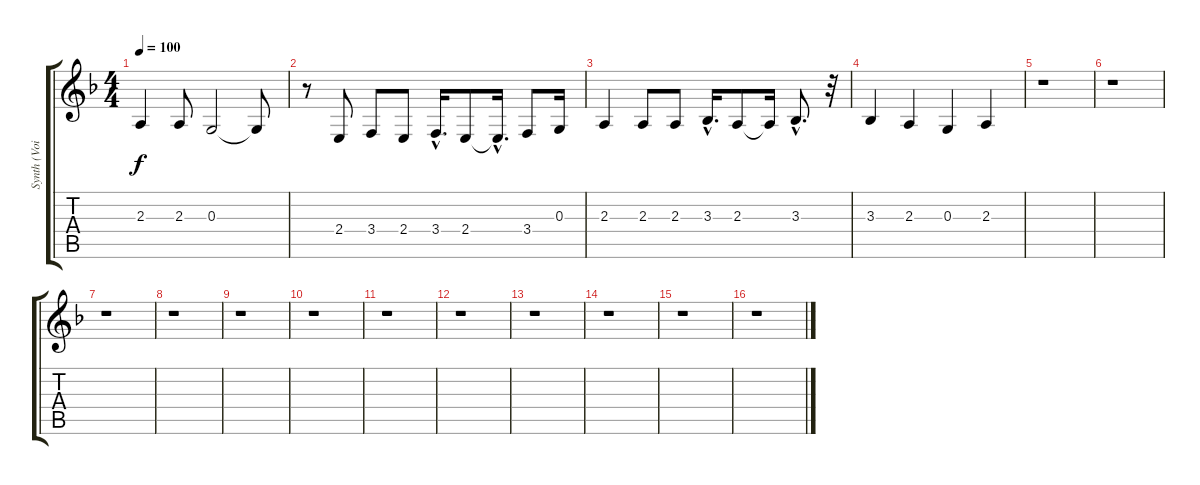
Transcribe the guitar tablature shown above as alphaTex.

\track ("Synth (Voice)" "Synth (Voi") {instrument lead6voice}
\staff {score tabs}
\tuning (E4 B3 G3 D3 A2 E2) {hide}
\ts (4 4)
\tempo 100
\clef g2
\ks f
2.3{t}.4{dy f} 2.3.8 0.3.2 0.3{t}.8 |
r.8 2.4.8 3.4.8 2.4.8 3.4{hac}.16{d} 2.4.8 2.4{hac t}.16{d} 3.4.8 0.3.16 |
2.3.4 2.3.8 2.3.8 3.3{hac}.16{d} 2.3.8 2.3{t}.16 3.3{hac}.8{d} r.32 |
3.3.4 2.3.4 0.3.4 2.3.4 |
r.1 |
r.1 |
r.1 |
r.1 |
r.1 |
r.1 |
r.1 |
r.1 |
r.1 |
r.1 |
r.1 |
r.1
